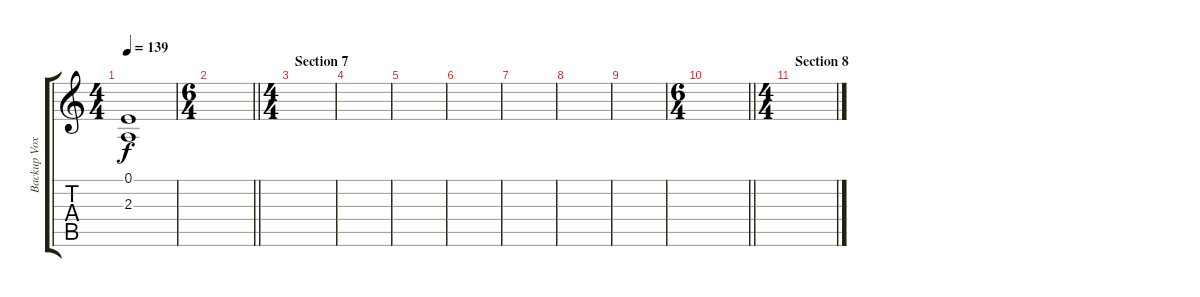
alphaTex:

\track ("Backup Vox" "Backup Vox") {instrument lead6voice}
\staff {score tabs}
\tuning (E4 B3 G3 D3 A2 E2) {hide}
\ts (4 4)
\tempo 139
\clef g2
\ks c
(0.1{t} 2.3{t}).1{dy f} |
\ts (6 4)
\barLineRight lightlight
|
\ts (4 4)
\section ("" "Section 7")
|
|
|
|
|
|
|
\ts (6 4)
\barLineRight lightlight
|
\ts (4 4)
\section ("" "Section 8")
